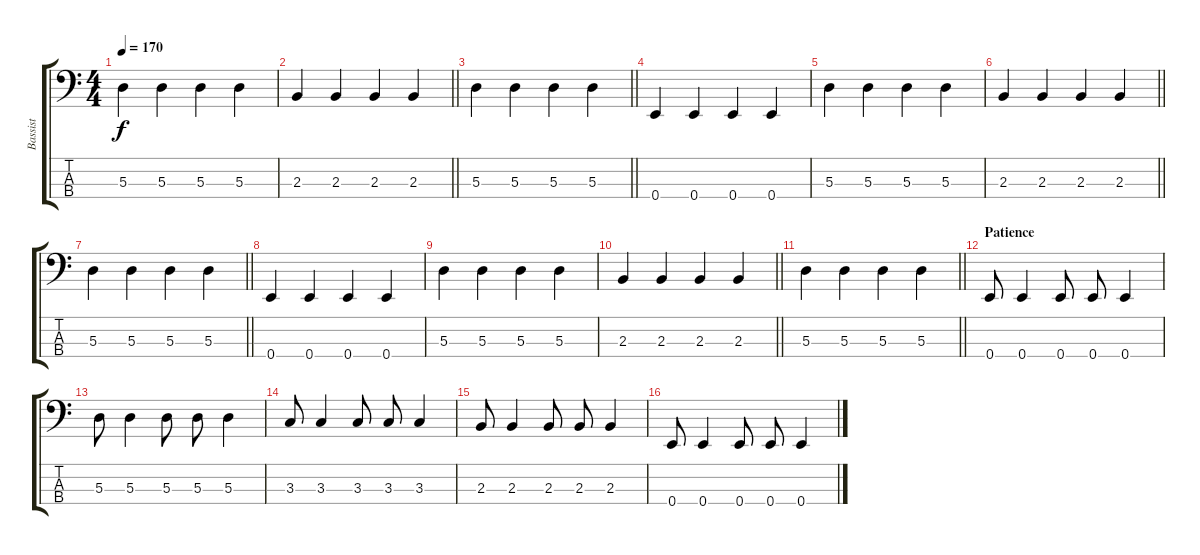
\track ("Bassist" "Bassist") {instrument electricbasspick}
\staff {score tabs}
\tuning (G2 D2 A1 E1) {hide}
\ts (4 4)
\tempo 170
\clef f4
\ks c
5.3.4{dy f} 5.3.4 5.3.4 5.3.4 |
\barLineRight lightlight
2.3.4 2.3.4 2.3.4 2.3.4 |
\barLineRight lightlight
5.3.4 5.3.4 5.3.4 5.3.4 |
0.4.4 0.4.4 0.4.4 0.4.4 |
5.3.4 5.3.4 5.3.4 5.3.4 |
\barLineRight lightlight
2.3.4 2.3.4 2.3.4 2.3.4 |
\barLineRight lightlight
5.3.4 5.3.4 5.3.4 5.3.4 |
0.4.4 0.4.4 0.4.4 0.4.4 |
5.3.4 5.3.4 5.3.4 5.3.4 |
\barLineRight lightlight
2.3.4 2.3.4 2.3.4 2.3.4 |
\barLineRight lightlight
5.3.4 5.3.4 5.3.4 5.3.4 |
\section ("" "Patience")
0.4.8 0.4.4 0.4.8 0.4.8 0.4.4 |
5.3.8 5.3.4 5.3.8 5.3.8 5.3.4 |
3.3.8 3.3.4 3.3.8 3.3.8 3.3.4 |
2.3.8 2.3.4 2.3.8 2.3.8 2.3.4 |
0.4.8 0.4.4 0.4.8 0.4.8 0.4.4
